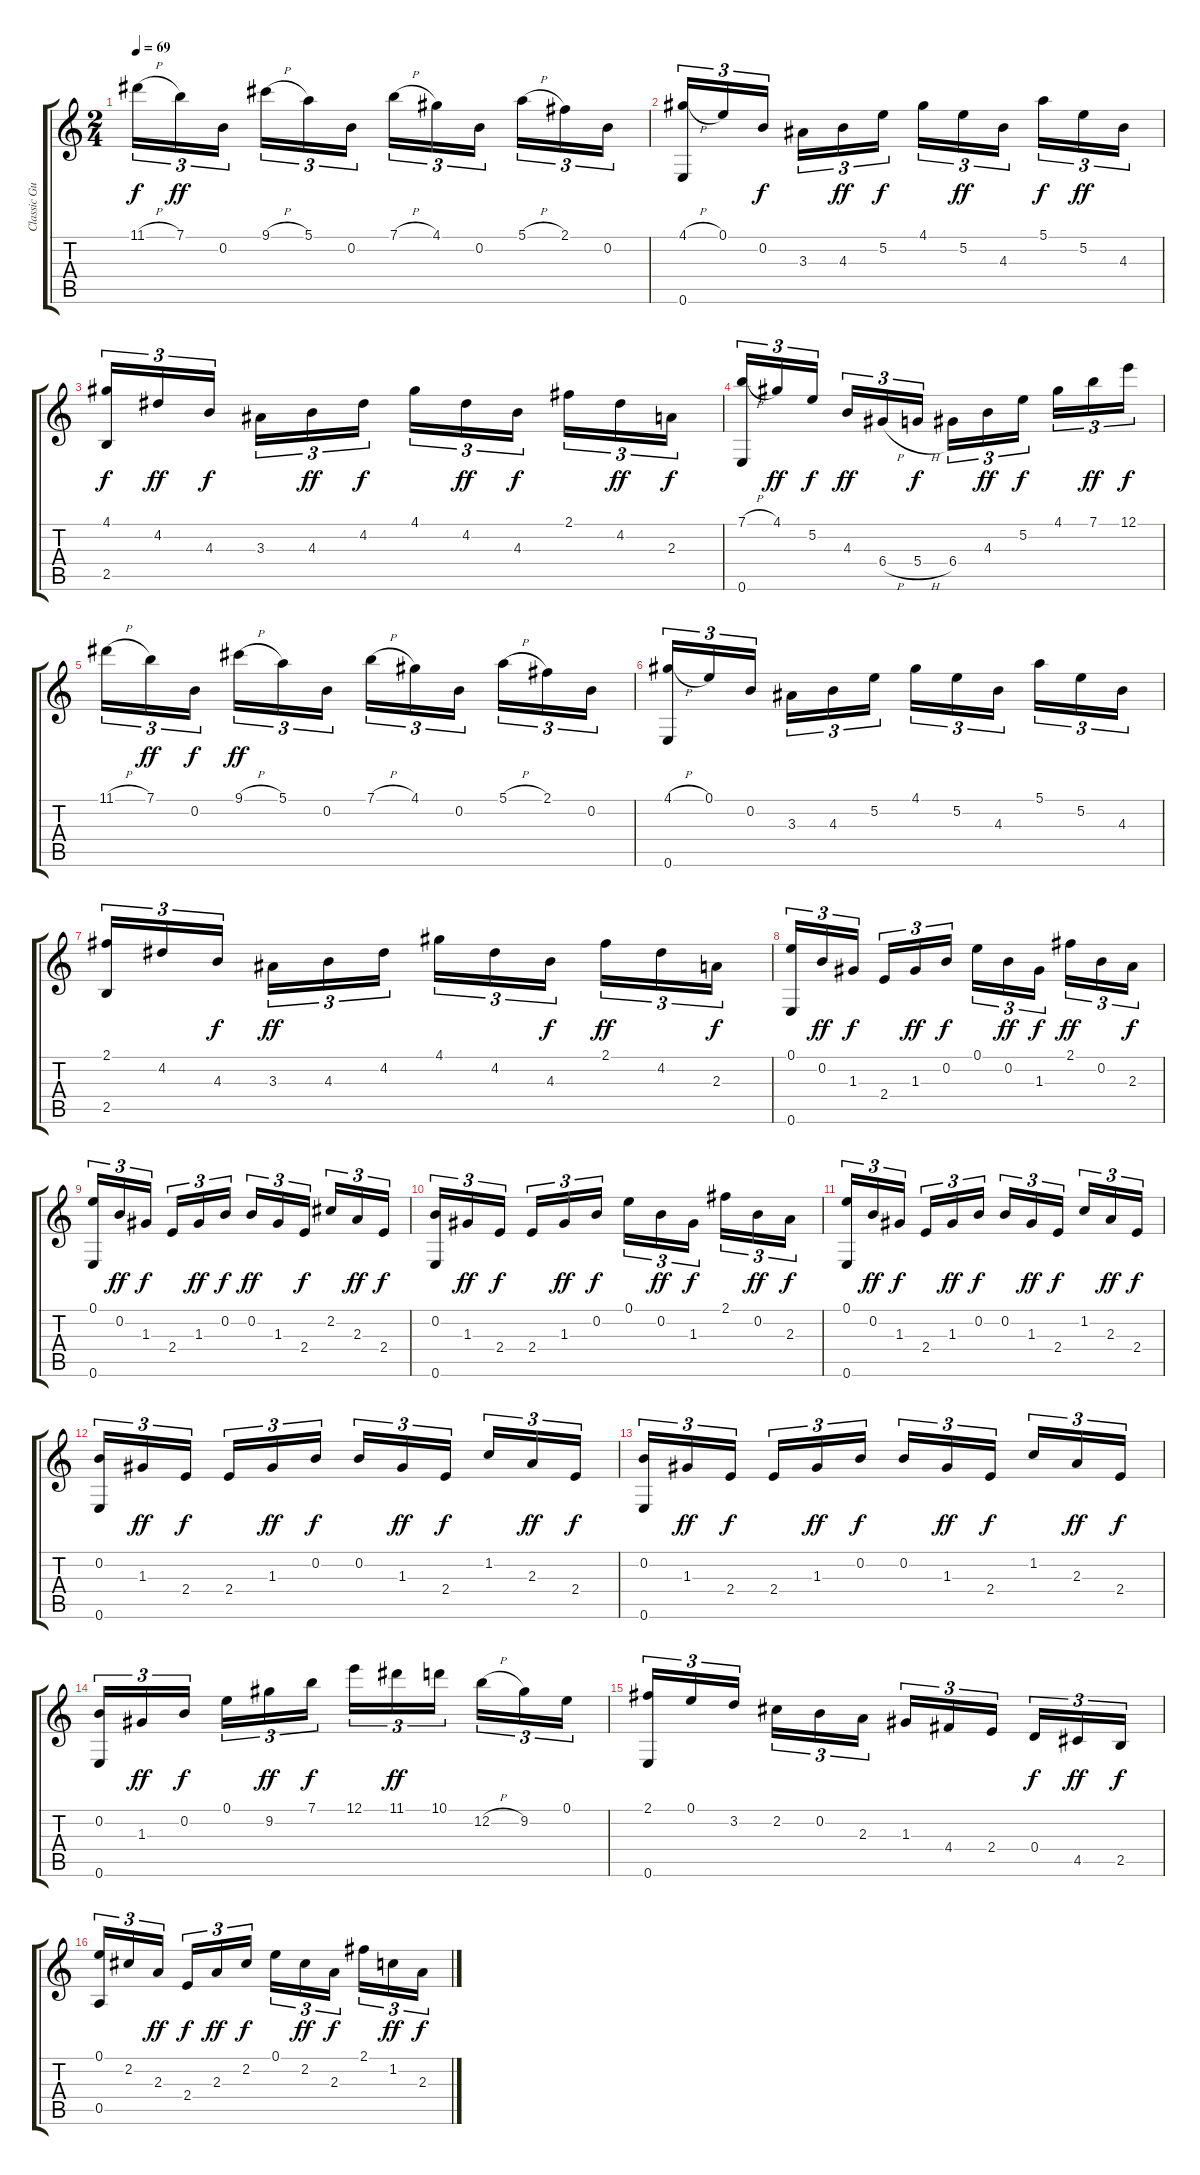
\track ("Classic Guitar" "Classic Gu") {instrument acousticguitarnylon}
\staff {score tabs}
\tuning (E4 B3 G3 D3 A2 E2) {hide}
\ts (2 4)
\tempo 69
\clef g2
\ks c
11.1{h}.16{tu (3 2) dy f} 7.1.16{tu (3 2) dy ff} 0.2.16{tu (3 2) beam splitsecondary} 9.1{h}.16{tu (3 2)} 5.1.16{tu (3 2)} 0.2.16{tu (3 2)} 7.1{h}.16{tu (3 2)} 4.1.16{tu (3 2)} 0.2.16{tu (3 2) beam splitsecondary} 5.1{h}.16{tu (3 2)} 2.1.16{tu (3 2)} 0.2.16{tu (3 2)} |
(4.1{h} 0.6).16{tu (3 2)} 0.1.16{tu (3 2)} 0.2.16{tu (3 2) dy f beam splitsecondary} 3.3.16{tu (3 2)} 4.3.16{tu (3 2) dy ff} 5.2.16{tu (3 2) dy f} 4.1.16{tu (3 2)} 5.2.16{tu (3 2) dy ff} 4.3.16{tu (3 2) beam splitsecondary} 5.1.16{tu (3 2) dy f} 5.2.16{tu (3 2) dy ff} 4.3.16{tu (3 2)} |
(4.1 2.5).16{tu (3 2) dy f} 4.2.16{tu (3 2) dy ff} 4.3.16{tu (3 2) dy f beam splitsecondary} 3.3.16{tu (3 2)} 4.3.16{tu (3 2) dy ff} 4.2.16{tu (3 2) dy f} 4.1.16{tu (3 2)} 4.2.16{tu (3 2) dy ff} 4.3.16{tu (3 2) dy f beam splitsecondary} 2.1.16{tu (3 2)} 4.2.16{tu (3 2) dy ff} 2.3.16{tu (3 2) dy f} |
(7.1{h} 0.6).16{tu (3 2)} 4.1.16{tu (3 2) dy ff} 5.2.16{tu (3 2) dy f beam splitsecondary} 4.3.16{tu (3 2) dy ff} 6.4{h}.16{tu (3 2)} 5.4{h}.16{tu (3 2) dy f} 6.4.16{tu (3 2)} 4.3.16{tu (3 2) dy ff} 5.2.16{tu (3 2) dy f beam splitsecondary} 4.1.16{tu (3 2)} 7.1.16{tu (3 2) dy ff} 12.1.16{tu (3 2) dy f} |
11.1{h}.16{tu (3 2)} 7.1.16{tu (3 2) dy ff} 0.2.16{tu (3 2) dy f beam splitsecondary} 9.1{h}.16{tu (3 2) dy ff} 5.1.16{tu (3 2)} 0.2.16{tu (3 2)} 7.1{h}.16{tu (3 2)} 4.1.16{tu (3 2)} 0.2.16{tu (3 2) beam splitsecondary} 5.1{h}.16{tu (3 2)} 2.1.16{tu (3 2)} 0.2.16{tu (3 2)} |
(4.1{h} 0.6).16{tu (3 2)} 0.1.16{tu (3 2)} 0.2.16{tu (3 2) beam splitsecondary} 3.3.16{tu (3 2)} 4.3.16{tu (3 2)} 5.2.16{tu (3 2)} 4.1.16{tu (3 2)} 5.2.16{tu (3 2)} 4.3.16{tu (3 2) beam splitsecondary} 5.1.16{tu (3 2)} 5.2.16{tu (3 2)} 4.3.16{tu (3 2)} |
(2.1 2.5).16{tu (3 2)} 4.2.16{tu (3 2)} 4.3.16{tu (3 2) dy f beam splitsecondary} 3.3.16{tu (3 2) dy ff} 4.3.16{tu (3 2)} 4.2.16{tu (3 2)} 4.1.16{tu (3 2)} 4.2.16{tu (3 2)} 4.3.16{tu (3 2) dy f beam splitsecondary} 2.1.16{tu (3 2) dy ff} 4.2.16{tu (3 2)} 2.3.16{tu (3 2) dy f} |
(0.1 0.6).16{tu (3 2)} 0.2.16{tu (3 2) dy ff} 1.3.16{tu (3 2) dy f beam splitsecondary} 2.4.16{tu (3 2)} 1.3.16{tu (3 2) dy ff} 0.2.16{tu (3 2) dy f} 0.1.16{tu (3 2)} 0.2.16{tu (3 2) dy ff} 1.3.16{tu (3 2) dy f beam splitsecondary} 2.1.16{tu (3 2) dy ff} 0.2.16{tu (3 2)} 2.3.16{tu (3 2) dy f} |
(0.1 0.6).16{tu (3 2)} 0.2.16{tu (3 2) dy ff} 1.3.16{tu (3 2) dy f beam splitsecondary} 2.4.16{tu (3 2)} 1.3.16{tu (3 2) dy ff} 0.2.16{tu (3 2) dy f} 0.2.16{tu (3 2) dy ff} 1.3.16{tu (3 2)} 2.4.16{tu (3 2) dy f beam splitsecondary} 2.2.16{tu (3 2)} 2.3.16{tu (3 2) dy ff} 2.4.16{tu (3 2) dy f} |
(0.2 0.6).16{tu (3 2)} 1.3.16{tu (3 2) dy ff} 2.4.16{tu (3 2) dy f beam splitsecondary} 2.4.16{tu (3 2)} 1.3.16{tu (3 2) dy ff} 0.2.16{tu (3 2) dy f} 0.1.16{tu (3 2)} 0.2.16{tu (3 2) dy ff} 1.3.16{tu (3 2) dy f beam splitsecondary} 2.1.16{tu (3 2)} 0.2.16{tu (3 2) dy ff} 2.3.16{tu (3 2) dy f} |
(0.1 0.6).16{tu (3 2)} 0.2.16{tu (3 2) dy ff} 1.3.16{tu (3 2) dy f beam splitsecondary} 2.4.16{tu (3 2)} 1.3.16{tu (3 2) dy ff} 0.2.16{tu (3 2) dy f} 0.2.16{tu (3 2)} 1.3.16{tu (3 2) dy ff} 2.4.16{tu (3 2) dy f beam splitsecondary} 1.2.16{tu (3 2)} 2.3.16{tu (3 2) dy ff} 2.4.16{tu (3 2) dy f} |
(0.2 0.6).16{tu (3 2)} 1.3.16{tu (3 2) dy ff} 2.4.16{tu (3 2) dy f beam splitsecondary} 2.4.16{tu (3 2)} 1.3.16{tu (3 2) dy ff} 0.2.16{tu (3 2) dy f} 0.2.16{tu (3 2)} 1.3.16{tu (3 2) dy ff} 2.4.16{tu (3 2) dy f beam splitsecondary} 1.2.16{tu (3 2)} 2.3.16{tu (3 2) dy ff} 2.4.16{tu (3 2) dy f} |
(0.2 0.6).16{tu (3 2)} 1.3.16{tu (3 2) dy ff} 2.4.16{tu (3 2) dy f beam splitsecondary} 2.4.16{tu (3 2)} 1.3.16{tu (3 2) dy ff} 0.2.16{tu (3 2) dy f} 0.2.16{tu (3 2)} 1.3.16{tu (3 2) dy ff} 2.4.16{tu (3 2) dy f beam splitsecondary} 1.2.16{tu (3 2)} 2.3.16{tu (3 2) dy ff} 2.4.16{tu (3 2) dy f} |
(0.2 0.6).16{tu (3 2)} 1.3.16{tu (3 2) dy ff} 0.2.16{tu (3 2) dy f beam splitsecondary} 0.1.16{tu (3 2)} 9.2.16{tu (3 2) dy ff} 7.1.16{tu (3 2) dy f} 12.1.16{tu (3 2)} 11.1.16{tu (3 2) dy ff} 10.1.16{tu (3 2) beam splitsecondary} 12.2{h}.16{tu (3 2)} 9.2.16{tu (3 2)} 0.1.16{tu (3 2)} |
(2.1 0.6).16{tu (3 2)} 0.1.16{tu (3 2)} 3.2.16{tu (3 2) beam splitsecondary} 2.2.16{tu (3 2)} 0.2.16{tu (3 2)} 2.3.16{tu (3 2)} 1.3.16{tu (3 2)} 4.4.16{tu (3 2)} 2.4.16{tu (3 2) beam splitsecondary} 0.4.16{tu (3 2) dy f} 4.5.16{tu (3 2) dy ff} 2.5.16{tu (3 2) dy f} |
(0.1 0.5).16{tu (3 2)} 2.2.16{tu (3 2)} 2.3.16{tu (3 2) dy ff beam splitsecondary} 2.4.16{tu (3 2) dy f} 2.3.16{tu (3 2) dy ff} 2.2.16{tu (3 2) dy f} 0.1.16{tu (3 2)} 2.2.16{tu (3 2) dy ff} 2.3.16{tu (3 2) dy f beam splitsecondary} 2.1.16{tu (3 2)} 1.2.16{tu (3 2) dy ff} 2.3.16{tu (3 2) dy f}
